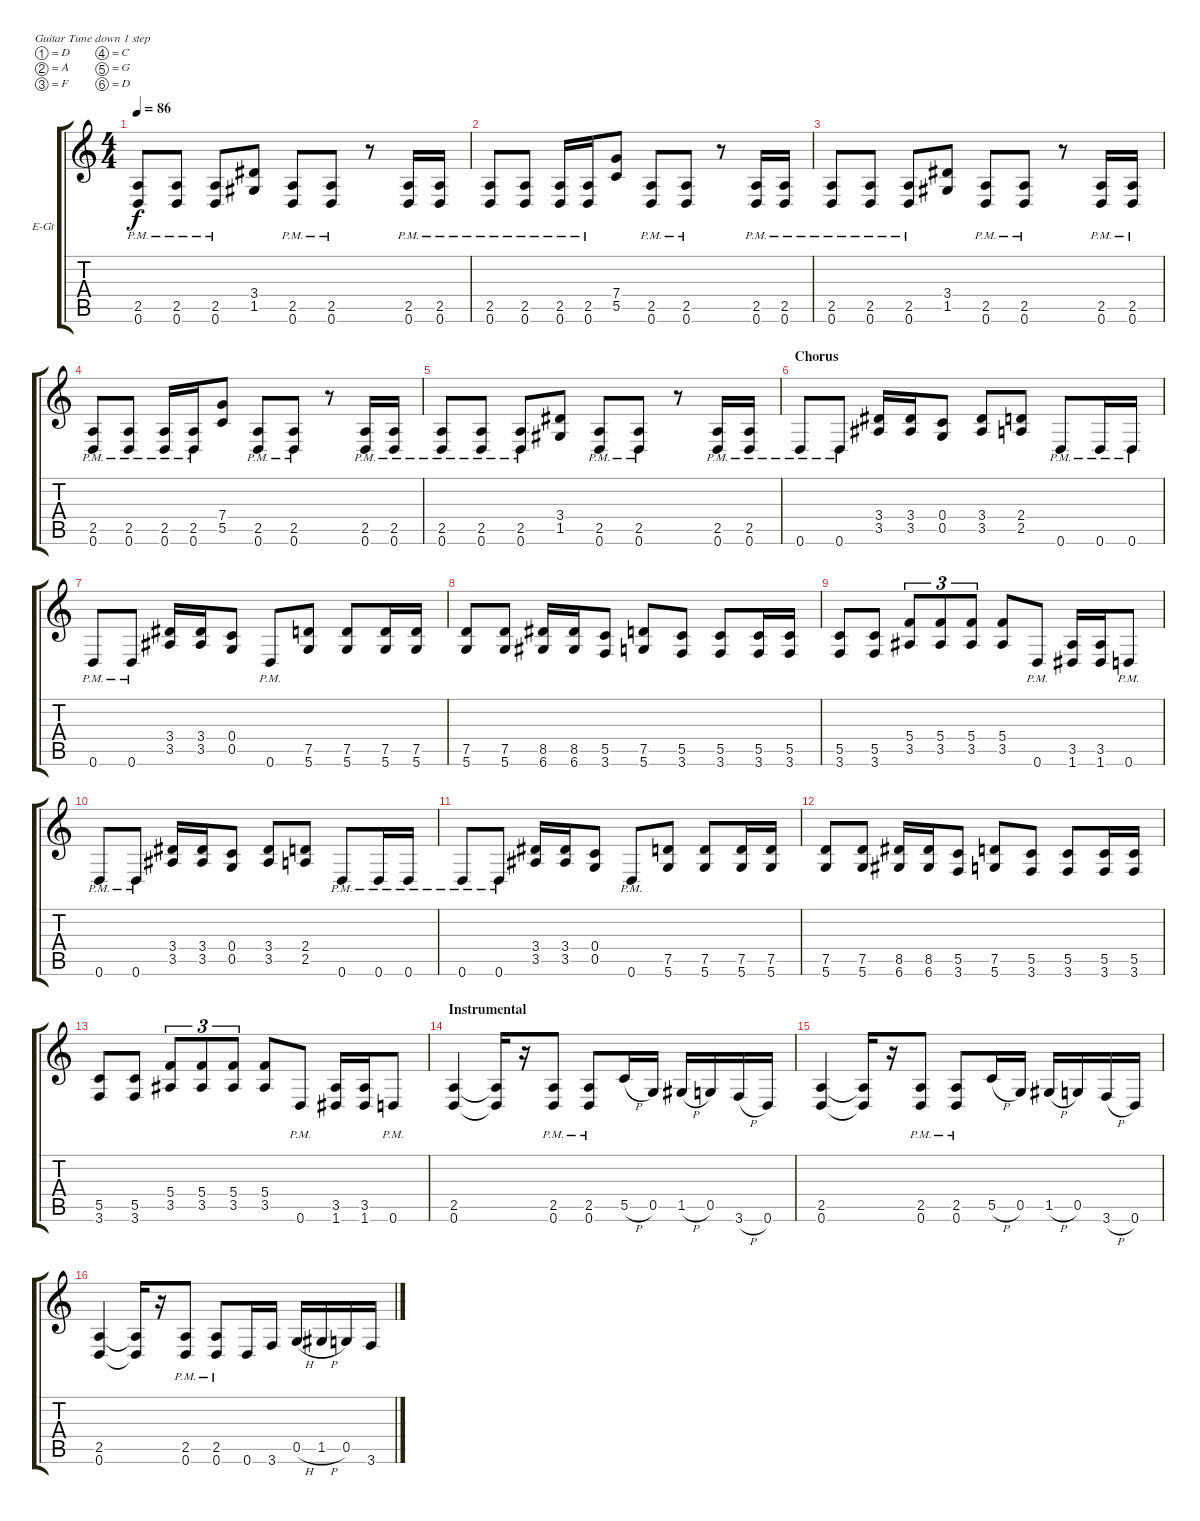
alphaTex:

\bracketExtendMode groupsimilarinstruments
\firstSystemTrackNameOrientation horizontal
\otherSystemsTrackNameOrientation horizontal
\track ("James Hetfield" "E-Gt") {instrument distortionguitar}
\staff {score tabs}
\tuning (D4 A3 F3 C3 G2 D2)
\ts (4 4)
\tempo 86
\clef g2
\ks c
(2.5{pm} 0.6{pm}).8{dy f} (2.5{pm} 0.6{pm}).8 (2.5{pm} 0.6{pm}).8 (3.4 1.5).8 (2.5{pm} 0.6{pm}).8 (2.5{pm} 0.6{pm}).8 r.8 (2.5{pm} 0.6{pm}).16 (2.5{pm} 0.6{pm}).16 |
(2.5{pm} 0.6{pm}).8 (2.5{pm} 0.6{pm}).8 (2.5{pm} 0.6{pm}).16 (2.5{pm} 0.6{pm}).16 (7.4 5.5).8 (2.5{pm} 0.6{pm}).8 (2.5{pm} 0.6{pm}).8 r.8 (2.5{pm} 0.6{pm}).16 (2.5{pm} 0.6{pm}).16 |
(2.5{pm} 0.6{pm}).8 (2.5{pm} 0.6{pm}).8 (2.5{pm} 0.6{pm}).8 (3.4 1.5).8 (2.5{pm} 0.6{pm}).8 (2.5{pm} 0.6{pm}).8 r.8 (2.5{pm} 0.6{pm}).16 (2.5{pm} 0.6{pm}).16 |
(2.5{pm} 0.6{pm}).8 (2.5{pm} 0.6{pm}).8 (2.5{pm} 0.6{pm}).16 (2.5{pm} 0.6{pm}).16 (7.4 5.5).8 (2.5{pm} 0.6{pm}).8 (2.5{pm} 0.6{pm}).8 r.8 (2.5{pm} 0.6{pm}).16 (2.5{pm} 0.6{pm}).16 |
(2.5{pm} 0.6{pm}).8 (2.5{pm} 0.6{pm}).8 (2.5{pm} 0.6{pm}).8 (3.4 1.5).8 (2.5{pm} 0.6{pm}).8 (2.5{pm} 0.6{pm}).8 r.8 (2.5{pm} 0.6{pm}).16 (2.5{pm} 0.6{pm}).16 |
\section ("" "Chorus")
0.6{pm}.8 0.6{pm}.8 (3.4 3.5).16 (3.4 3.5).16 (0.4 0.5).8 (3.4 3.5).8 (2.4 2.5).8 0.6{pm}.8 0.6{pm}.16 0.6{pm}.16 |
0.6{pm}.8 0.6{pm}.8 (3.4 3.5).16 (3.4 3.5).16 (0.4 0.5).8 0.6{pm}.8 (7.5 5.6).8 (7.5 5.6).8 (7.5 5.6).16 (7.5 5.6).16 |
(7.5 5.6).8 (7.5 5.6).8 (8.5 6.6).16 (8.5 6.6).16 (5.5 3.6).8 (7.5 5.6).8 (5.5 3.6).8 (5.5 3.6).8 (5.5 3.6).16 (5.5 3.6).16 |
(5.5 3.6).8 (5.5 3.6).8 (5.4 3.5).8{tu (3 2)} (5.4 3.5).8{tu (3 2)} (5.4 3.5).8{tu (3 2)} (5.4 3.5).8 0.6{pm}.8 (3.5 1.6).16 (3.5 1.6).16 0.6{pm}.8 |
0.6{pm}.8 0.6{pm}.8 (3.4 3.5).16 (3.4 3.5).16 (0.4 0.5).8 (3.4 3.5).8 (2.4 2.5).8 0.6{pm}.8 0.6{pm}.16 0.6{pm}.16 |
0.6{pm}.8 0.6{pm}.8 (3.4 3.5).16 (3.4 3.5).16 (0.4 0.5).8 0.6{pm}.8 (7.5 5.6).8 (7.5 5.6).8 (7.5 5.6).16 (7.5 5.6).16 |
(7.5 5.6).8 (7.5 5.6).8 (8.5 6.6).16 (8.5 6.6).16 (5.5 3.6).8 (7.5 5.6).8 (5.5 3.6).8 (5.5 3.6).8 (5.5 3.6).16 (5.5 3.6).16 |
(5.5 3.6).8 (5.5 3.6).8 (5.4 3.5).8{tu (3 2)} (5.4 3.5).8{tu (3 2)} (5.4 3.5).8{tu (3 2)} (5.4 3.5).8 0.6{pm}.8 (3.5 1.6).16 (3.5 1.6).16 0.6{pm}.8 |
\section ("" "Instrumental")
(2.5 0.6).4 (2.5{t} 0.6{t}).16 r.16 (2.5{pm} 0.6{pm}).8 (2.5{pm} 0.6{pm}).8 5.5{h}.16 0.5.16 1.5{h}.16 0.5.16 3.6{h}.16 0.6.16 |
(2.5 0.6).4 (2.5{t} 0.6{t}).16 r.16 (2.5{pm} 0.6{pm}).8 (2.5{pm} 0.6{pm}).8 5.5{h}.16 0.5.16 1.5{h}.16 0.5.16 3.6{h}.16 0.6.16 |
(2.5 0.6).4 (2.5{t} 0.6{t}).16 r.16 (2.5{pm} 0.6{pm}).8 (2.5{pm} 0.6{pm}).8 0.6.16 3.6.16 0.5{h}.16 1.5{h}.16 0.5.16 3.6.16
